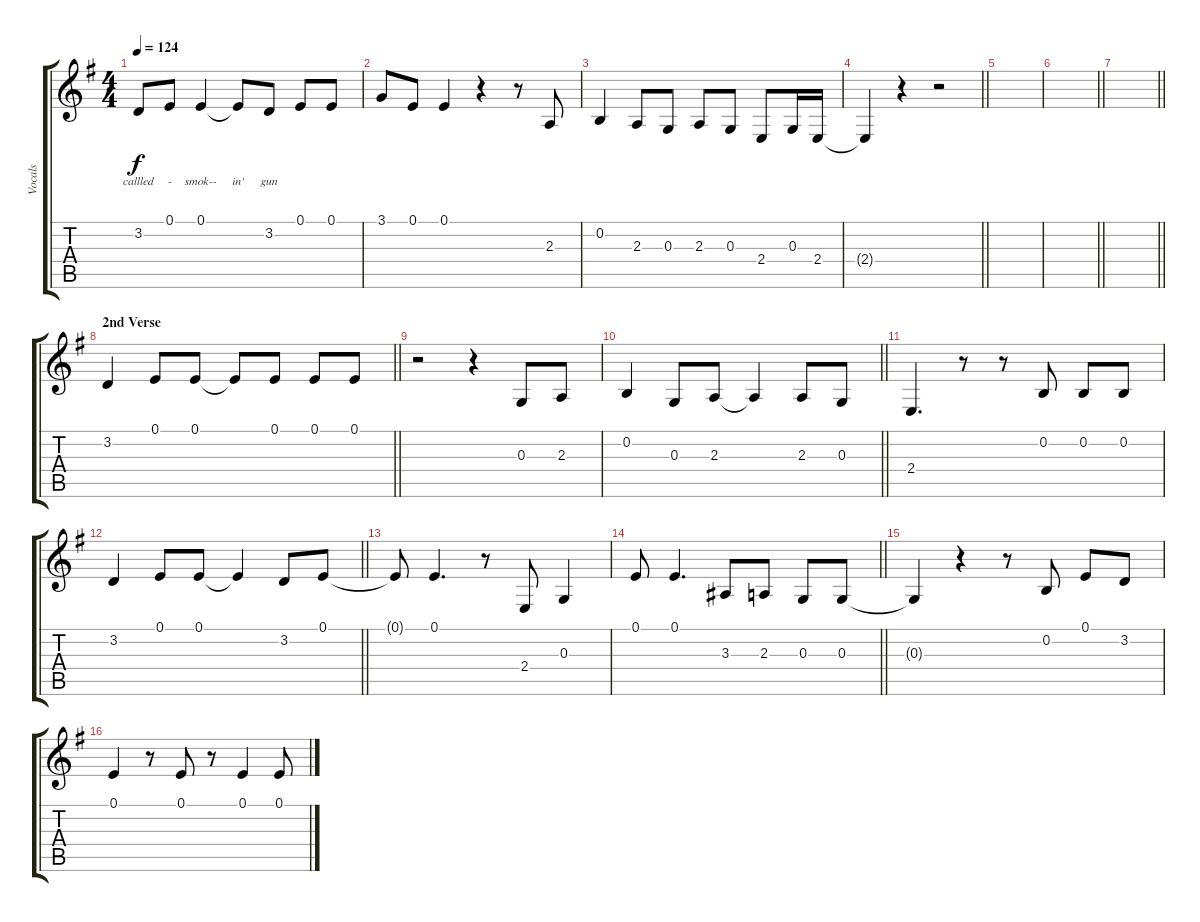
\track ("Vocals" "Vocals") {instrument bassoon}
\staff {score tabs}
\tuning (E4 B3 G3 D3 A2 E2) {hide}
\ts (4 4)
\tempo 124
\clef g2
\ks g
3.2.8{lyrics (0 "callled") lyrics (1 "") lyrics (2 "") lyrics (3 "") lyrics (4 "") dy f} 0.1.8{lyrics (0 "-") lyrics (1 "") lyrics (2 "") lyrics (3 "") lyrics (4 "")} 0.1.4{lyrics (0 "smok--") lyrics (1 "") lyrics (2 "") lyrics (3 "") lyrics (4 "")} 0.1{t}.8{lyrics (0 "in'") lyrics (1 "") lyrics (2 "") lyrics (3 "") lyrics (4 "")} 3.2.8{lyrics (0 "gun") lyrics (1 "") lyrics (2 "") lyrics (3 "") lyrics (4 "")} 0.1.8 0.1.8 |
3.1.8 0.1.8 0.1.4 r.4 r.8 2.3.8 |
0.2.4 2.3.8 0.3.8 2.3.8 0.3.8 2.4.8 0.3.16 2.4.16 |
\barLineRight lightlight
2.4{t}.4 r.4 r.2 |
|
\barLineRight lightlight
|
\barLineRight lightlight
|
\section ("" "2nd Verse")
\barLineRight lightlight
3.2.4 0.1.8 0.1.8 0.1{t}.8 0.1.8 0.1.8 0.1.8 |
r.2 r.4 0.3.8 2.3.8 |
\barLineRight lightlight
0.2.4 0.3.8 2.3.8 2.3{t}.4 2.3.8 0.3.8 |
2.4.4{d} r.8 r.8 0.2.8 0.2.8 0.2.8 |
\barLineRight lightlight
3.2.4 0.1.8 0.1.8 0.1{t}.4 3.2.8 0.1.8 |
0.1{t}.8 0.1.4{d} r.8 2.4.8 0.3.4 |
\barLineRight lightlight
0.1.8 0.1.4{d} 3.3.8 2.3.8 0.3.8 0.3.8 |
0.3{t}.4 r.4 r.8 0.2.8 0.1.8 3.2.8 |
0.1.4 r.8 0.1.8 r.8 0.1.4 0.1.8
